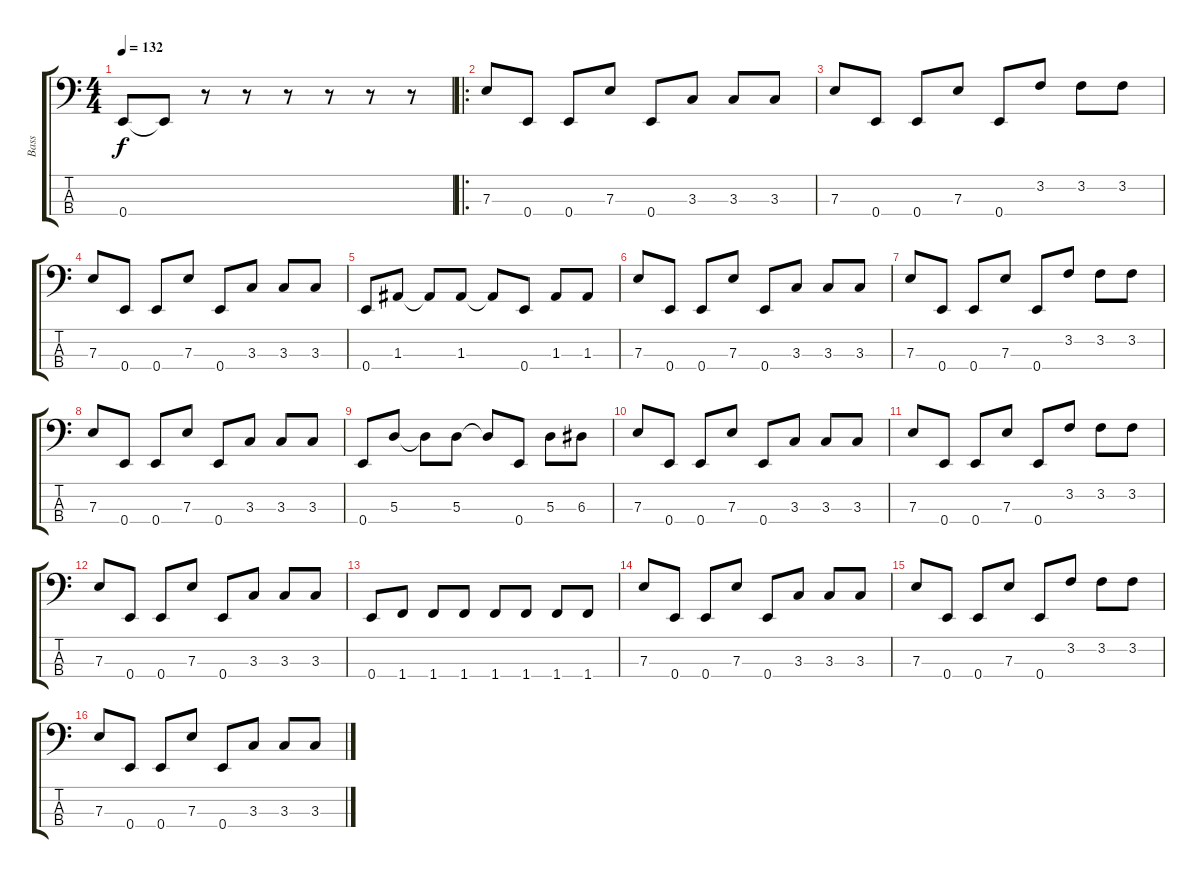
\track ("Bass" "Bass") {instrument electricbassfinger}
\staff {score tabs}
\tuning (G2 D2 A1 E1) {hide}
\ts (4 4)
\tempo 132
\clef f4
\ks c
0.4.8{dy f} 0.4{t}.8 r.8 r.8 r.8 r.8 r.8 r.8 |
\ro
7.3.8 0.4.8 0.4.8 7.3.8 0.4.8 3.3.8 3.3.8 3.3.8 |
7.3.8 0.4.8 0.4.8 7.3.8 0.4.8 3.2.8 3.2.8 3.2.8 |
7.3.8 0.4.8 0.4.8 7.3.8 0.4.8 3.3.8 3.3.8 3.3.8 |
0.4.8 1.3.8 1.3{t}.8 1.3.8 1.3{t}.8 0.4.8 1.3.8 1.3.8 |
7.3.8 0.4.8 0.4.8 7.3.8 0.4.8 3.3.8 3.3.8 3.3.8 |
7.3.8 0.4.8 0.4.8 7.3.8 0.4.8 3.2.8 3.2.8 3.2.8 |
7.3.8 0.4.8 0.4.8 7.3.8 0.4.8 3.3.8 3.3.8 3.3.8 |
0.4.8 5.3.8 5.3{t}.8 5.3.8 5.3{t}.8 0.4.8 5.3.8 6.3.8 |
7.3.8 0.4.8 0.4.8 7.3.8 0.4.8 3.3.8 3.3.8 3.3.8 |
7.3.8 0.4.8 0.4.8 7.3.8 0.4.8 3.2.8 3.2.8 3.2.8 |
7.3.8 0.4.8 0.4.8 7.3.8 0.4.8 3.3.8 3.3.8 3.3.8 |
0.4.8 1.4.8 1.4.8 1.4.8 1.4.8 1.4.8 1.4.8 1.4.8 |
7.3.8 0.4.8 0.4.8 7.3.8 0.4.8 3.3.8 3.3.8 3.3.8 |
7.3.8 0.4.8 0.4.8 7.3.8 0.4.8 3.2.8 3.2.8 3.2.8 |
7.3.8 0.4.8 0.4.8 7.3.8 0.4.8 3.3.8 3.3.8 3.3.8
